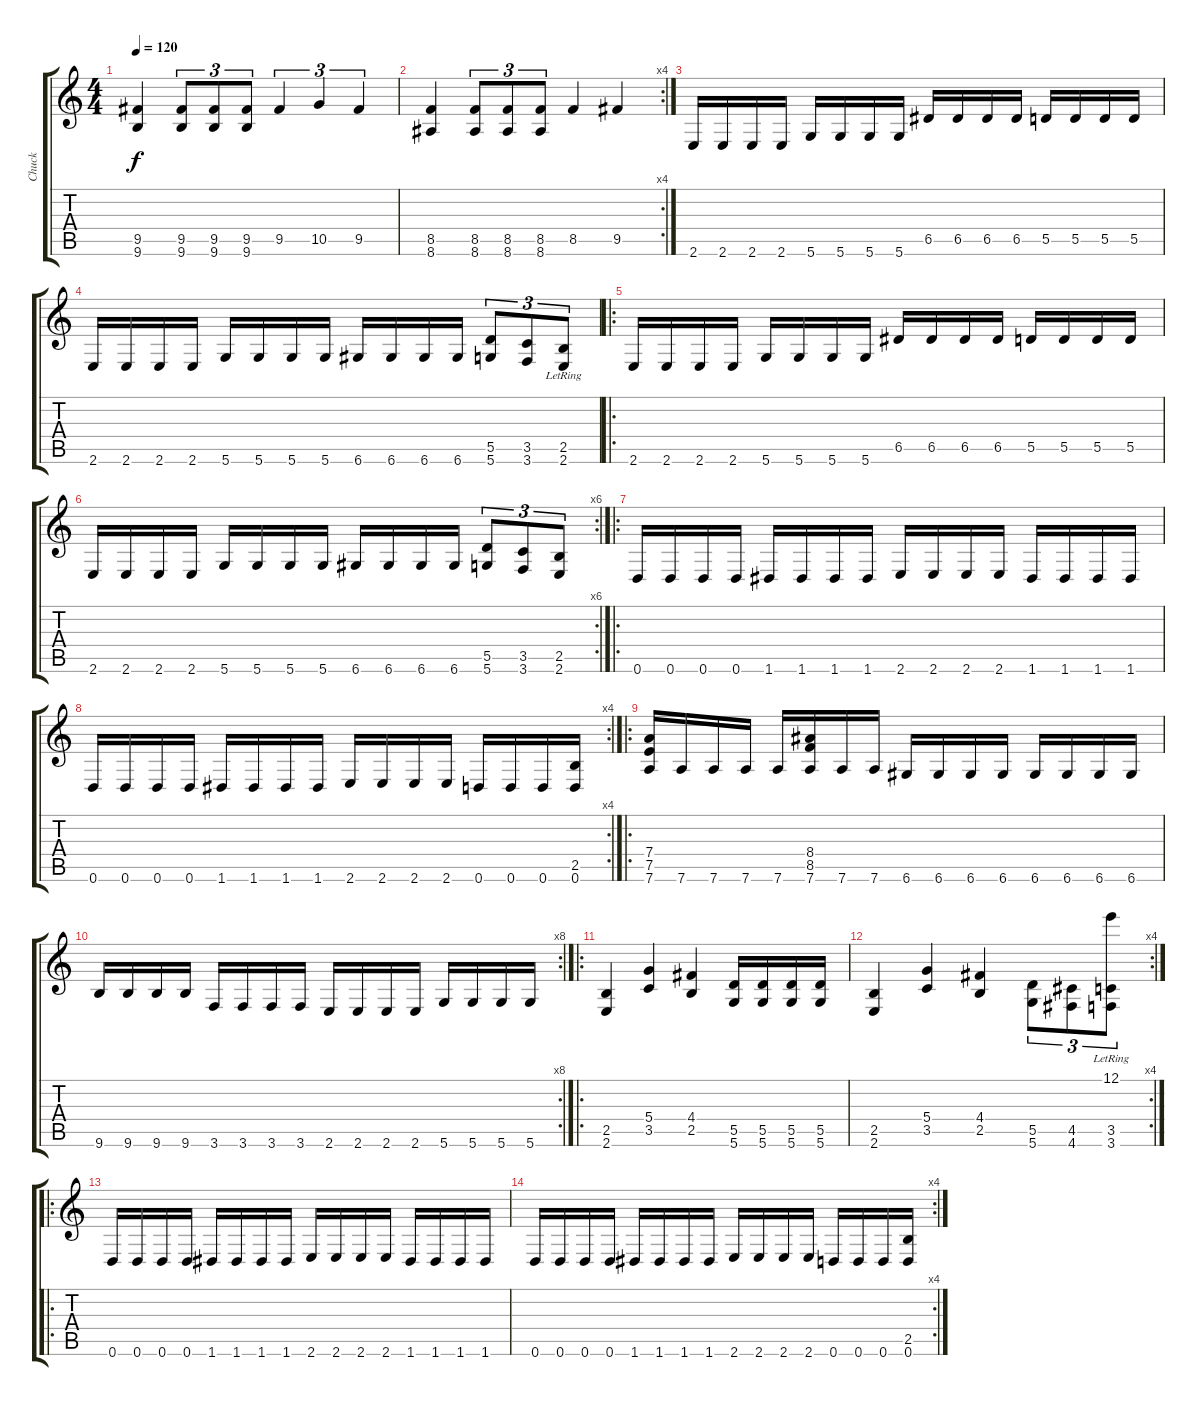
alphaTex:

\track ("Chuck" "Chuck") {instrument distortionguitar}
\staff {score tabs}
\tuning (E4 B3 G3 D3 A2 D2) {hide}
\ts (4 4)
\tempo 120
\clef g2
\ks c
(9.5 9.6).4{dy f} (9.5 9.6).8{tu (3 2)} (9.5 9.6).8{tu (3 2)} (9.5 9.6).8{tu (3 2)} 9.5.4{tu (3 2)} 10.5.4{tu (3 2)} 9.5.4{tu (3 2)} |
\rc 4
(8.5 8.6).4 (8.5 8.6).8{tu (3 2)} (8.5 8.6).8{tu (3 2)} (8.5 8.6).8{tu (3 2)} 8.5.4 9.5.4 |
2.6.16 2.6.16 2.6.16 2.6.16 5.6.16 5.6.16 5.6.16 5.6.16 6.5.16 6.5.16 6.5.16 6.5.16 5.5.16 5.5.16 5.5.16 5.5.16 |
2.6.16 2.6.16 2.6.16 2.6.16 5.6.16 5.6.16 5.6.16 5.6.16 6.6.16 6.6.16 6.6.16 6.6.16 (5.5 5.6).8{tu (3 2)} (3.5 3.6).8{tu (3 2)} (2.5{lr} 2.6{lr}).8{tu (3 2)} |
\ro
2.6.16 2.6.16 2.6.16 2.6.16 5.6.16 5.6.16 5.6.16 5.6.16 6.5.16 6.5.16 6.5.16 6.5.16 5.5.16 5.5.16 5.5.16 5.5.16 |
\rc 6
2.6.16 2.6.16 2.6.16 2.6.16 5.6.16 5.6.16 5.6.16 5.6.16 6.6.16 6.6.16 6.6.16 6.6.16 (5.5 5.6).8{tu (3 2)} (3.5 3.6).8{tu (3 2)} (2.5 2.6).8{tu (3 2)} |
\ro
0.6.16 0.6.16 0.6.16 0.6.16 1.6.16 1.6.16 1.6.16 1.6.16 2.6.16 2.6.16 2.6.16 2.6.16 1.6.16 1.6.16 1.6.16 1.6.16 |
\rc 4
0.6.16 0.6.16 0.6.16 0.6.16 1.6.16 1.6.16 1.6.16 1.6.16 2.6.16 2.6.16 2.6.16 2.6.16 0.6.16 0.6.16 0.6.16 (2.5 0.6).16 |
\ro
(7.4 7.5 7.6).16 7.6.16 7.6.16 7.6.16 7.6.16 (8.4 8.5 7.6).16 7.6.16 7.6.16 6.6.16 6.6.16 6.6.16 6.6.16 6.6.16 6.6.16 6.6.16 6.6.16 |
\rc 8
9.6.16 9.6.16 9.6.16 9.6.16 3.6.16 3.6.16 3.6.16 3.6.16 2.6.16 2.6.16 2.6.16 2.6.16 5.6.16 5.6.16 5.6.16 5.6.16 |
\ro
(2.5 2.6).4 (5.4 3.5).4 (4.4 2.5).4 (5.5 5.6).16 (5.5 5.6).16 (5.5 5.6).16 (5.5 5.6).16 |
\rc 4
(2.5 2.6).4 (5.4 3.5).4 (4.4 2.5).4 (5.5 5.6).8{tu (3 2)} (4.5 4.6).8{tu (3 2)} (12.1{lr} 3.5{lr} 3.6{lr}).8{tu (3 2)} |
\ro
0.6.16 0.6.16 0.6.16 0.6.16 1.6.16 1.6.16 1.6.16 1.6.16 2.6.16 2.6.16 2.6.16 2.6.16 1.6.16 1.6.16 1.6.16 1.6.16 |
\rc 4
0.6.16 0.6.16 0.6.16 0.6.16 1.6.16 1.6.16 1.6.16 1.6.16 2.6.16 2.6.16 2.6.16 2.6.16 0.6.16 0.6.16 0.6.16 (2.5 0.6).16
